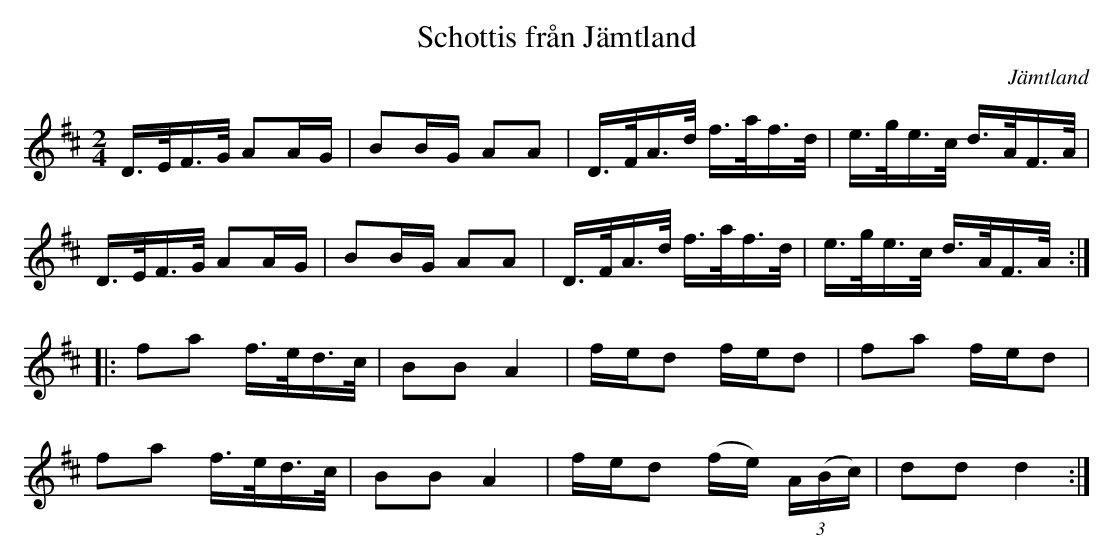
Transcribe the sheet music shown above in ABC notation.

X:1
T:Schottis från Jämtland
O:Jämtland
M:2/4
L:1/16
K:D
D>EF>G A2AG|B2BG A2A2|D>FA>d f>af>d|e>ge>c d>AF>A|
D>EF>G A2AG|B2BG A2A2|D>FA>d f>af>d|e>ge>c d>AF>A:|
|:f2a2 f>ed>c|B2B2 A4|fed2 fed2|f2a2 fed2|
f2a2 f>ed>c|B2B2 A4|fed2 (fe) (3A(Bc)|d2d2 d4:|
